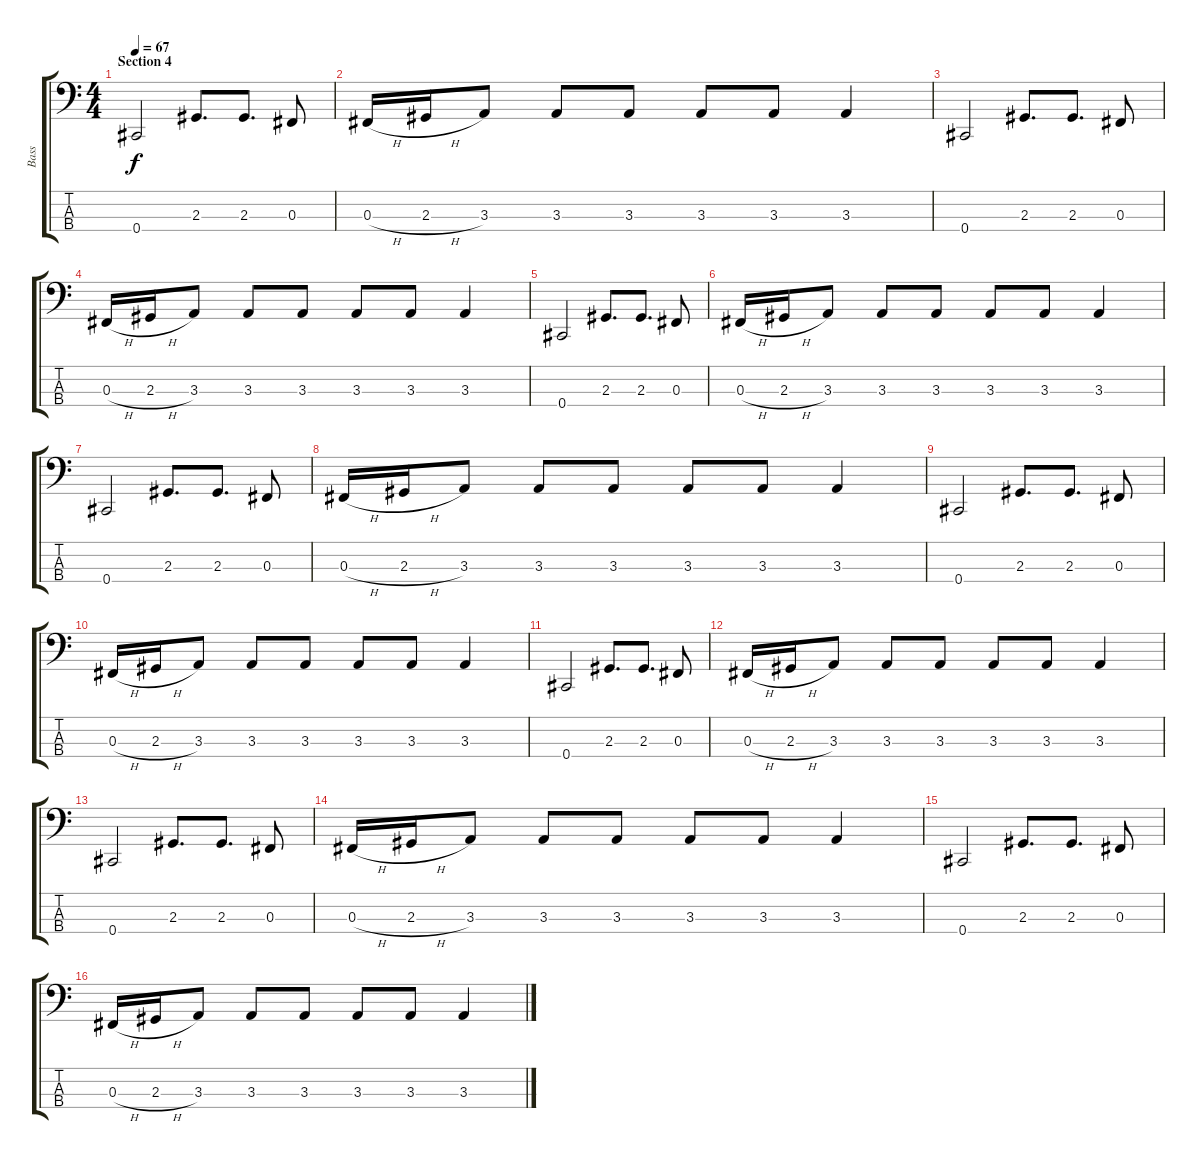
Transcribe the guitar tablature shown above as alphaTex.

\track ("Bass" "Bass") {instrument electricbasspick}
\staff {score tabs}
\tuning (E2 B1 Gb1 Db1) {hide}
\ts (4 4)
\section ("" "Section 4")
\tempo 67
\clef f4
\ks c
0.4.2{dy f} 2.3.8{d} 2.3.8{d} 0.3.8 |
0.3{h}.16 2.3{h}.16 3.3.8 3.3.8 3.3.8 3.3.8 3.3.8 3.3.4 |
0.4.2 2.3.8{d} 2.3.8{d} 0.3.8 |
0.3{h}.16 2.3{h}.16 3.3.8 3.3.8 3.3.8 3.3.8 3.3.8 3.3.4 |
0.4.2 2.3.8{d} 2.3.8{d} 0.3.8 |
0.3{h}.16 2.3{h}.16 3.3.8 3.3.8 3.3.8 3.3.8 3.3.8 3.3.4 |
0.4.2 2.3.8{d} 2.3.8{d} 0.3.8 |
0.3{h}.16 2.3{h}.16 3.3.8 3.3.8 3.3.8 3.3.8 3.3.8 3.3.4 |
0.4.2 2.3.8{d} 2.3.8{d} 0.3.8 |
0.3{h}.16 2.3{h}.16 3.3.8 3.3.8 3.3.8 3.3.8 3.3.8 3.3.4 |
0.4.2 2.3.8{d} 2.3.8{d} 0.3.8 |
0.3{h}.16 2.3{h}.16 3.3.8 3.3.8 3.3.8 3.3.8 3.3.8 3.3.4 |
0.4.2 2.3.8{d} 2.3.8{d} 0.3.8 |
0.3{h}.16 2.3{h}.16 3.3.8 3.3.8 3.3.8 3.3.8 3.3.8 3.3.4 |
0.4.2 2.3.8{d} 2.3.8{d} 0.3.8 |
0.3{h}.16 2.3{h}.16 3.3.8 3.3.8 3.3.8 3.3.8 3.3.8 3.3.4
